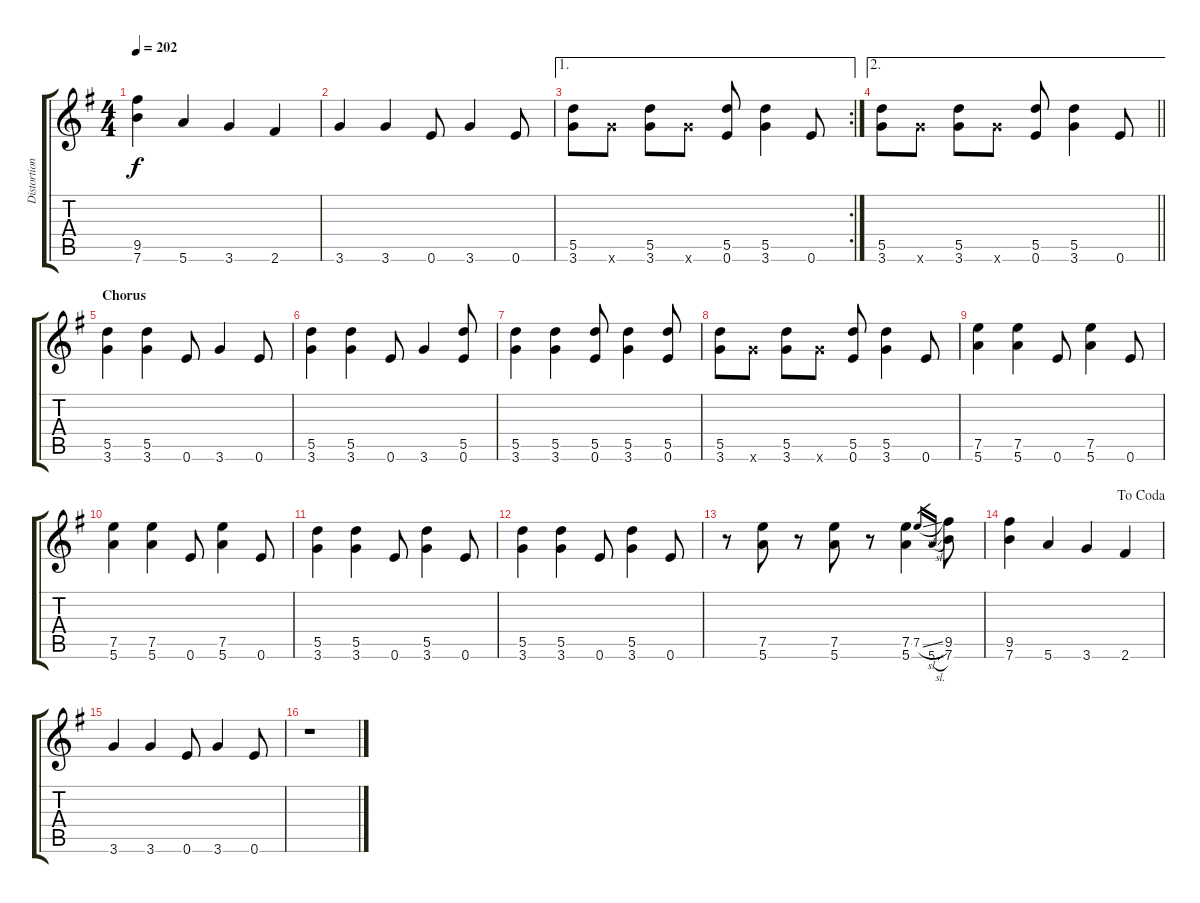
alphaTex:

\track ("Distortion Gtr." "Distortion") {instrument distortionguitar}
\staff {score tabs}
\tuning (E4 B3 G3 D4 A3 E3) {hide}
\ts (4 4)
\tempo 202
\clef g2
\ks g
(9.5{t} 7.6{t}).4{dy f} 5.6.4 3.6.4 2.6.4 |
3.6.4 3.6.4 0.6.8 3.6.4 0.6.8 |
\ae 1
\rc 2
(5.5 3.6).8 3.6{x}.8 (5.5 3.6).8 3.6{x}.8 (5.5 0.6).8 (5.5 3.6).4 0.6.8 |
\ae 2
\barLineRight lightlight
(5.5 3.6).8 3.6{x}.8 (5.5 3.6).8 3.6{x}.8 (5.5 0.6).8 (5.5 3.6).4 0.6.8 |
\section ("" "Chorus")
(5.5 3.6).4 (5.5 3.6).4 0.6.8 3.6.4 0.6.8 |
(5.5 3.6).4 (5.5 3.6).4 0.6.8 3.6.4 (5.5 0.6).8 |
(5.5 3.6).4 (5.5 3.6).4 (5.5 0.6).8 (5.5 3.6).4 (5.5 0.6).8 |
(5.5 3.6).8 3.6{x}.8 (5.5 3.6).8 3.6{x}.8 (5.5 0.6).8 (5.5 3.6).4 0.6.8 |
(7.5 5.6).4 (7.5 5.6).4 0.6.8 (7.5 5.6).4 0.6.8 |
(7.5 5.6).4 (7.5 5.6).4 0.6.8 (7.5 5.6).4 0.6.8 |
(5.5 3.6).4 (5.5 3.6).4 0.6.8 (5.5 3.6).4 0.6.8 |
(5.5 3.6).4 (5.5 3.6).4 0.6.8 (5.5 3.6).4 0.6.8 |
r.8 (7.5 5.6).8 r.8 (7.5 5.6).8 r.8 (7.5 5.6).4 7.5{sl}.16{gr} 5.6{sl}.16{gr} (9.5 7.6).8 |
\jump dacoda
(9.5 7.6).4 5.6.4 3.6.4 2.6.4 |
3.6.4 3.6.4 0.6.8 3.6.4 0.6.8 |
r.1
